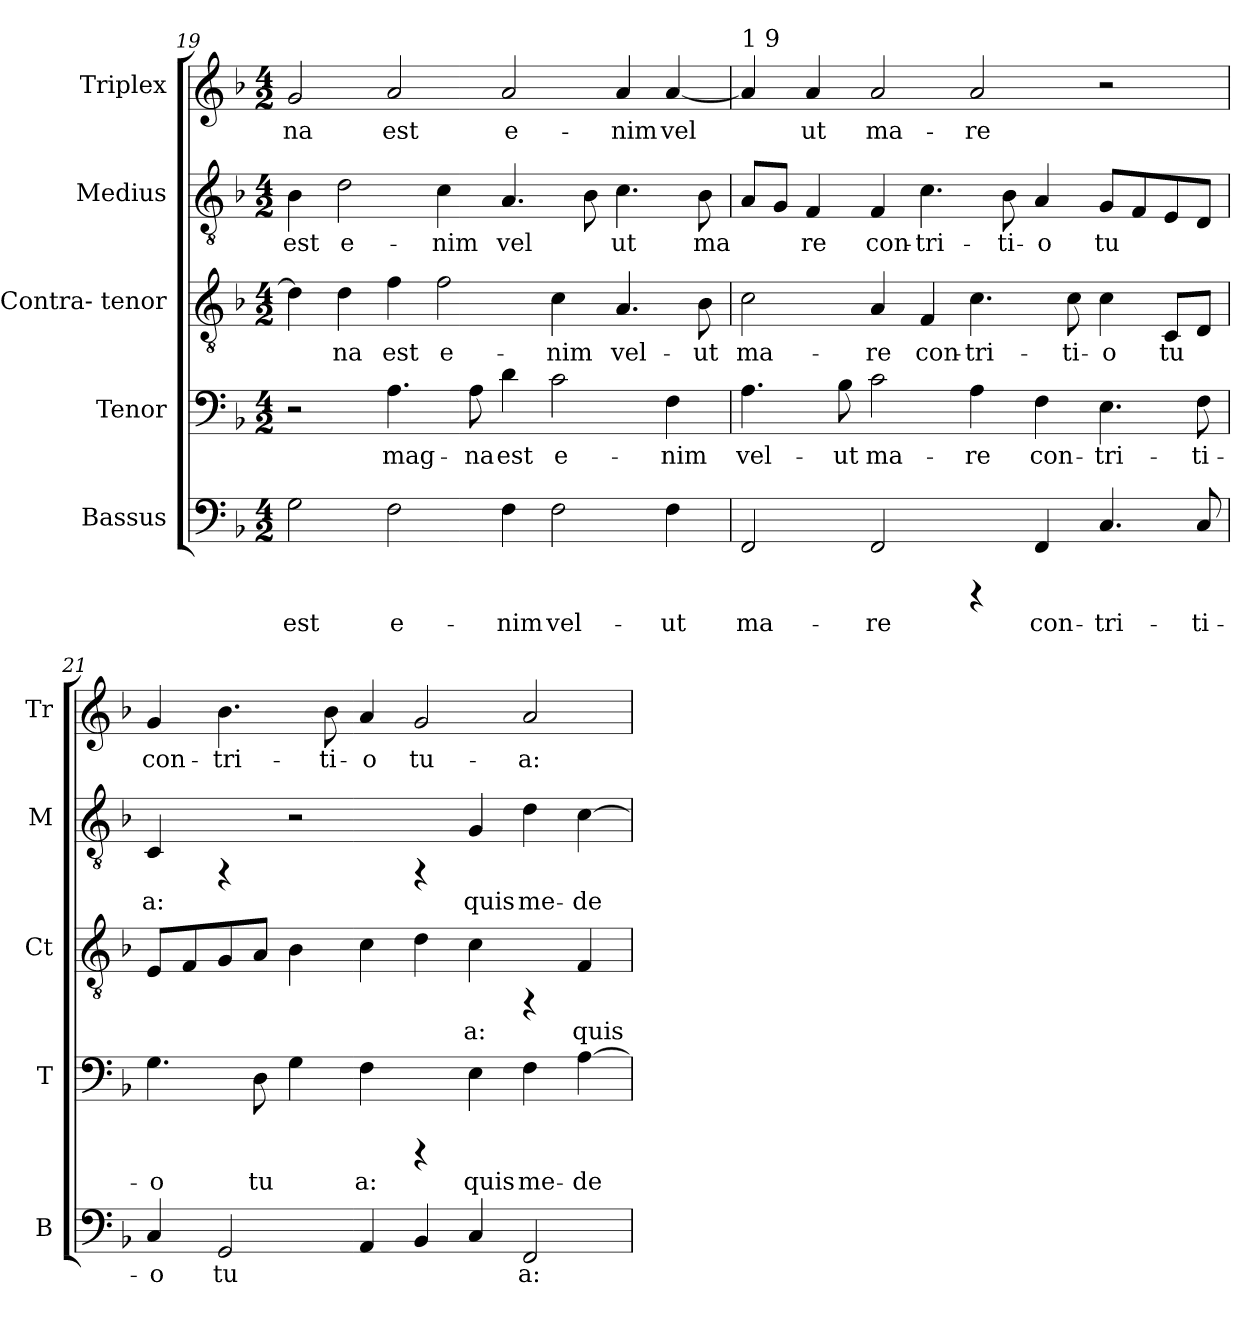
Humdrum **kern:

**kern	**text	**kern	**text	**kern	**text	**kern	**text	**kern	**text
*part5	*part5	*part4	*part4	*part3	*part3	*part2	*part2	*part1	*part1
*staff5	*staff5	*staff4	*staff4	*staff3	*staff3	*staff2	*staff2	*staff1	*staff1
*I"Bassus	*	*I"Tenor	*	*I"Contra-  tenor	*	*I"Medius	*	*I"Triplex	*
*I'B	*	*I'T	*	*I'Ct	*	*I'M	*	*I'Tr	*
*clefF4	*	*clefF4	*	*clefGv2	*	*clefGv2	*	*clefG2	*
*k[b-]	*	*k[b-]	*	*k[b-]	*	*k[b-]	*	*k[b-]	*
*F:	*	*F:	*	*F:	*	*F:	*	*F:	*
*M4/2	*	*M4/2	*	*M4/2	*	*M4/2	*	*M4/2	*
=19	=19	=19	=19	=19	=19	=19	=19	=19	=19
!	!LO:LY:b:cj	!	!	!	!LO:LY:b:cj	!	!LO:LY:b:cj	!	!LO:LY:b:cj
2G\	est	2r	.	4d\]	--	4B-\	est	2g/	-na
!	!	!	!	!	!LO:LY:b:cj	!	!LO:LY:b:cj	!	!
.	.	.	.	4d\	-na	2d\	e-	.	.
!	!LO:LY:b:cj	!	!LO:LY:b:cj	!	!LO:LY:b:cj	!	!	!	!LO:LY:b:cj
2F\	e-	4.A\	mag-	4f\	est	.	.	2a/	est
!	!	!	!	!	!LO:LY:b:cj	!	!LO:LY:b:cj	!	!
.	.	.	.	2f\	e-	4c\	-nim	.	.
!	!	!	!LO:LY:b:cj	!	!	!	!	!	!
.	.	8A\	-na	.	.	.	.	.	.
!	!LO:LY:b:cj	!	!LO:LY:b:cj	!	!	!	!LO:LY:b:cj	!	!LO:LY:b:cj
4F\	-nim	4d\	est	.	.	4.A/	vel-	2a/	e-
!	!LO:LY:b:cj	!	!LO:LY:b:cj	!	!LO:LY:b:cj	!	!	!	!
2F\	vel-	2c\	e-	4c\	-nim	.	.	.	.
!	!	!	!	!	!	!	!LO:LY:b:cj	!	!
.	.	.	.	.	.	8B-\	--	.	.
!	!	!	!	!	!LO:LY:b:cj	!	!LO:LY:b:cj	!	!LO:LY:b:cj
.	.	.	.	4.A/	vel-	4.c\	-ut	4a/	-nim
!	!LO:LY:b:cj	!	!LO:LY:b:cj	!	!	!	!	!	!LO:LY:b:cj
4F\	-ut	4F\	-nim	.	.	.	.	[<4a/	vel-
!	!	!	!	!	!LO:LY:b:cj	!	!LO:LY:b:cj	!	!
.	.	.	.	8B-\	-ut	8B-\	ma-	.	.
!!LO:LB:g=z
=20	=20	=20	=20	=20	=20	=20	=20	=20	=20
!	!	!	!	!	!	!	!	!LO:TX:a:t=1 9	!
!	!LO:LY:b:cj	!	!LO:LY:b:cj	!	!LO:LY:b:cj	!	!LO:LY:b:cj	!	!LO:LY:b:cj
2FF/	ma-	4.A\	vel-	2c\	ma-	8A/L	--	4a/]	--
!	!	!	!	!	!	!	!LO:LY:b:cj	!	!
.	.	.	.	.	.	8G/J	--	.	.
!	!	!	!	!	!	!	!LO:LY:b:cj	!	!LO:LY:b:cj
.	.	.	.	.	.	4F/	-re	4a/	-ut
!	!	!	!LO:LY:b:cj	!	!	!	!	!	!
.	.	8B-\	-ut	.	.	.	.	.	.
!	!LO:LY:b:cj	!	!LO:LY:b:cj	!	!LO:LY:b:cj	!	!LO:LY:b:cj	!	!LO:LY:b:cj
2FF/	-re	2c\	ma-	4A/	-re	4F/	con-	2a/	ma-
!	!	!	!	!	!LO:LY:b:cj	!	!LO:LY:b:cj	!	!
.	.	.	.	4F/	con-	4.c\	-tri-	.	.
!	!	!	!LO:LY:b:cj	!	!LO:LY:b:cj	!	!	!	!LO:LY:b:cj
4rCCC	.	4A\	-re	4.c\	-tri-	.	.	2a/	-re
!	!	!	!	!	!	!	!LO:LY:b:cj	!	!
.	.	.	.	.	.	8B-\	-ti-	.	.
!	!LO:LY:b:cj	!	!LO:LY:b:cj	!	!	!	!LO:LY:b:cj	!	!
4FF/	con-	4F\	con-	.	.	4A/	-o	.	.
!	!	!	!	!	!LO:LY:b:cj	!	!	!	!
.	.	.	.	8c\	-ti-	.	.	.	.
!	!LO:LY:b:cj	!	!LO:LY:b:cj	!	!LO:LY:b:cj	!	!LO:LY:b:cj	!	!
4.C/	-tri-	4.E\	-tri-	4c\	-o	8G/L	tu-	2r	.
!	!	!	!	!	!	!	!LO:LY:b:cj	!	!
.	.	.	.	.	.	8F/	--	.	.
!	!	!	!	!	!LO:LY:b:cj	!	!LO:LY:b:cj	!	!
.	.	.	.	8C/L	tu-	8E/	--	.	.
!	!LO:LY:b:cj	!	!LO:LY:b:cj	!	!LO:LY:b:cj	!	!LO:LY:b:cj	!	!
8C/	-ti-	8F\	-ti-	8D/J	--	8D/J	--	.	.
=21	=21	=21	=21	=21	=21	=21	=21	=21	=21
!	!LO:LY:b:cj	!	!LO:LY:b:cj	!	!LO:LY:b:cj	!	!LO:LY:b:cj	!	!LO:LY:b:cj
4C/	-o	4.G\	-o	8E/L	--	4C/	-a:	4g/	con-
!	!	!	!	!	!LO:LY:b:cj	!	!	!	!
.	.	.	.	8F/	--	.	.	.	.
!	!LO:LY:b:cj	!	!	!	!LO:LY:b:cj	!	!	!	!LO:LY:b:cj
2GG/	tu-	.	.	8G/	--	4rFF	.	4.b-\	-tri-
!	!	!	!LO:LY:b:cj	!	!LO:LY:b:cj	!	!	!	!
.	.	8D\	tu-	8A/J	--	.	.	.	.
!	!	!	!LO:LY:b:cj	!	!LO:LY:b:cj	!	!	!	!
.	.	4G\	--	4B-\	--	2r	.	.	.
!	!	!	!	!	!	!	!	!	!LO:LY:b:cj
.	.	.	.	.	.	.	.	8b-\	-ti-
!	!LO:LY:b:cj	!	!LO:LY:b:cj	!	!LO:LY:b:cj	!	!	!	!LO:LY:b:cj
4AA/	--	4F\	-a:	4c\	--	.	.	4a/	-o
!	!LO:LY:b:cj	!	!	!	!LO:LY:b:cj	!	!	!	!LO:LY:b:cj
4BB-/	--	4rCCC	.	4d\	--	4rFF	.	2g/	tu-
!	!LO:LY:b:cj	!	!LO:LY:b:cj	!	!LO:LY:b:cj	!	!LO:LY:b:cj	!	!
4C/	--	4E\	quis	4c\	-a:	4G/	quis	.	.
!	!LO:LY:b:cj	!	!LO:LY:b:cj	!	!	!	!LO:LY:b:cj	!	!LO:LY:b:cj
2FF/	-a:	4F\	me-	4rFF	.	4d\	me-	2a/	-a:
!	!	!	!LO:LY:b:cj	!	!LO:LY:b:cj	!	!LO:LY:b:cj	!	!
.	.	[>4A\	-de-	4F/	quis	[>4c\	-de-	.	.
=	=	=	=	=	=	=	=	=	=
*-	*-	*-	*-	*-	*-	*-	*-	*-	*-
